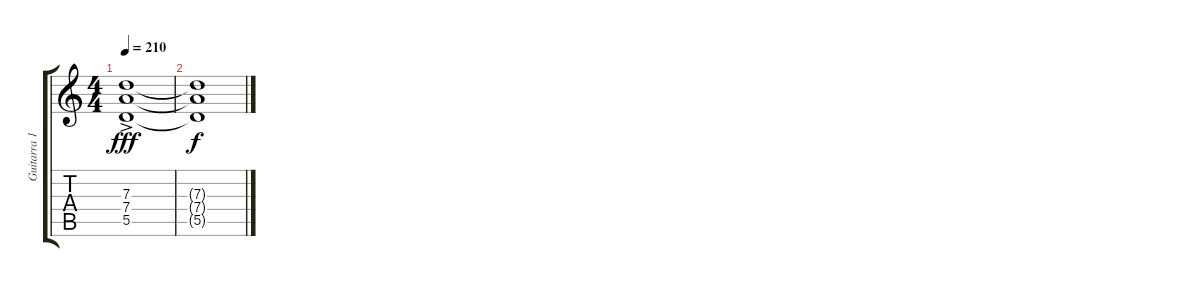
\track ("Guitarra 1" "Guitarra 1") {instrument acousticguitarnylon}
\staff {score tabs}
\tuning (E4 B3 G3 D3 A2 E2) {hide}
\ts (4 4)
\tempo 210
\clef g2
\ks c
(7.3 7.4 5.5{ac}).1{dy fff volume 7} |
(7.3{t} 7.4{t} 5.5{t}).1{dy f volume 4}
